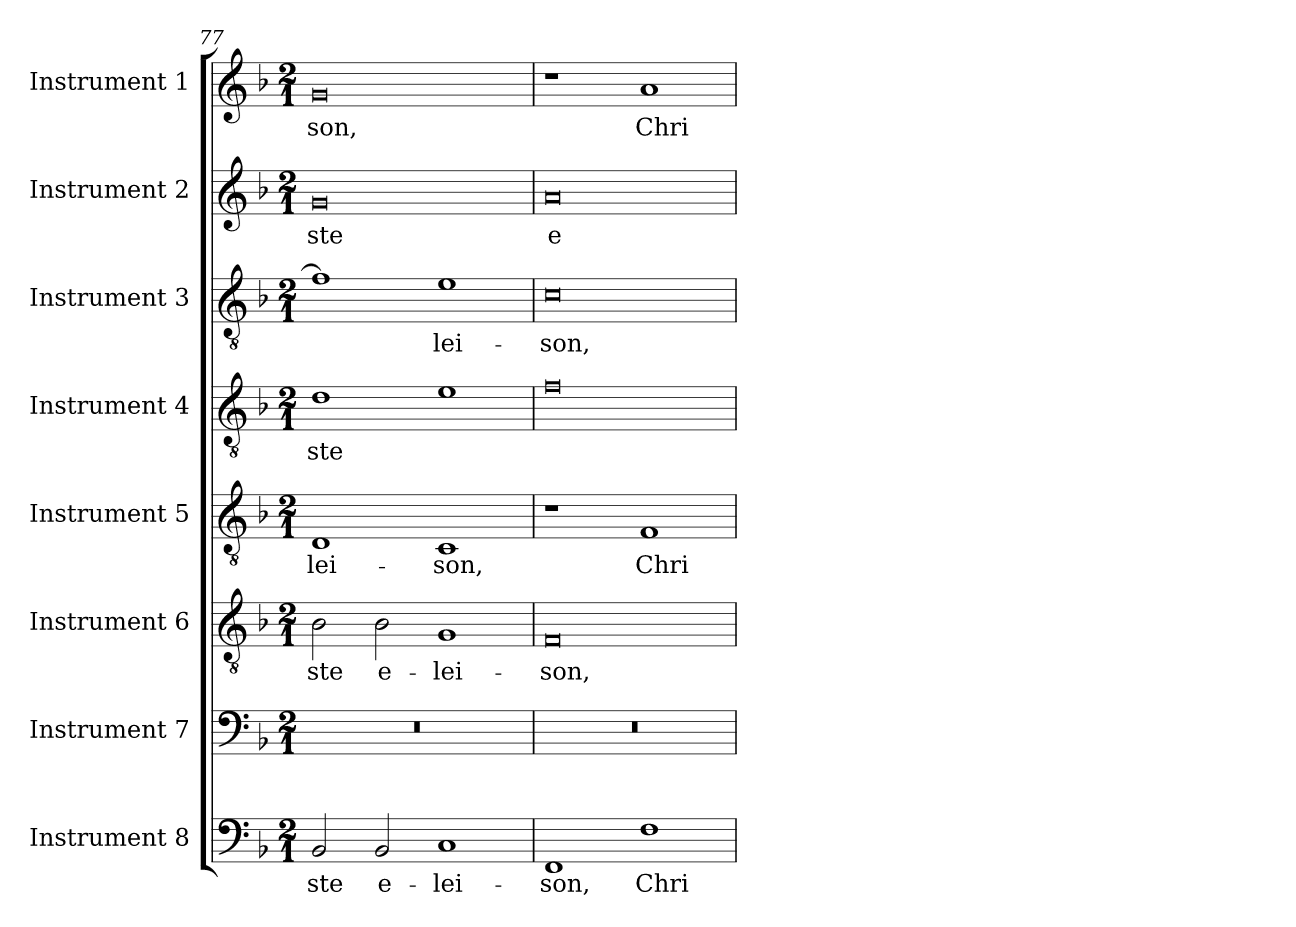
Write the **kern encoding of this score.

**kern	**text	**kern	**kern	**text	**kern	**text	**kern	**text	**kern	**text	**kern	**text	**kern	**text
*part8	*part8	*part7	*part6	*part6	*part5	*part5	*part4	*part4	*part3	*part3	*part2	*part2	*part1	*part1
*staff8	*staff8	*staff7	*staff6	*staff6	*staff5	*staff5	*staff4	*staff4	*staff3	*staff3	*staff2	*staff2	*staff1	*staff1
*I"Instrument 8	*	*I"Instrument 7	*I"Instrument 6	*	*I"Instrument 5	*	*I"Instrument 4	*	*I"Instrument 3	*	*I"Instrument 2	*	*I"Instrument 1	*
*clefF4	*	*clefF4	*clefGv2	*	*clefGv2	*	*clefGv2	*	*clefGv2	*	*clefG2	*	*clefG2	*
*k[b-]	*	*k[b-]	*k[b-]	*	*k[b-]	*	*k[b-]	*	*k[b-]	*	*k[b-]	*	*k[b-]	*
*F:	*	*F:	*F:	*	*F:	*	*F:	*	*F:	*	*F:	*	*F:	*
*M2/1	*	*M2/1	*M2/1	*	*M2/1	*	*M2/1	*	*M2/1	*	*M2/1	*	*M2/1	*
=77	=77	=77	=77	=77	=77	=77	=77	=77	=77	=77	=77	=77	=77	=77
!	!LO:LY:b:cj	!	!	!LO:LY:b:cj	!	!LO:LY:b:cj	!	!LO:LY:b:cj	!	!LO:LY:b:cj	!	!LO:LY:b:cj	!	!LO:LY:b:cj
2BB-/	-ste	0r	2B-\	-ste	1D	-lei-	1d	-ste	1f]	--	0g	-ste	0g	-son,
!	!LO:LY:b:cj	!	!	!LO:LY:b:cj	!	!	!	!	!	!	!	!	!	!
2BB-/	e-	.	2B-\	e-	.	.	.	.	.	.	.	.	.	.
!	!LO:LY:b:cj	!	!	!LO:LY:b:cj	!	!LO:LY:b:cj	!	!LO:LY:b:cj	!	!LO:LY:b:cj	!	!	!	!
1C	-lei-	.	1G	-lei-	1C	-son,	1e	.	1e	-lei-	.	.	.	.
=78	=78	=78	=78	=78	=78	=78	=78	=78	=78	=78	=78	=78	=78	=78
!	!LO:LY:b:cj	!	!	!LO:LY:b:cj	!	!	!	!LO:LY:b:cj	!	!LO:LY:b:cj	!	!LO:LY:b:cj	!	!
1FF	-son,	0r	0F	-son,	1r	.	0f	.	0c	-son,	0a	e-	1r	.
!	!LO:LY:b:cj	!	!	!	!	!LO:LY:b:cj	!	!	!	!	!	!	!	!LO:LY:b:cj
1F	Chri-	.	.	.	1F	Chri-	.	.	.	.	.	.	1a	Chri-
=	=	=	=	=	=	=	=	=	=	=	=	=	=	=
*-	*-	*-	*-	*-	*-	*-	*-	*-	*-	*-	*-	*-	*-	*-
